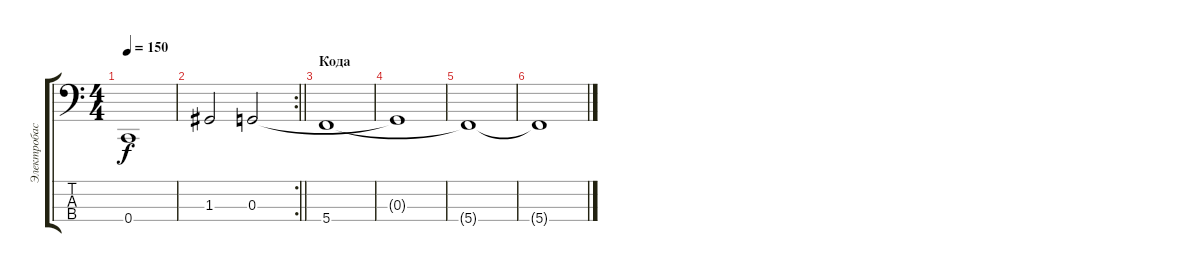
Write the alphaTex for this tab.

\track ("Электробасист" "Электробас") {instrument electricbasspick}
\staff {score tabs}
\tuning (F2 C2 G1 C1) {hide}
\ts (4 4)
\tempo 150
\clef f4
\ks c
0.4.1{dy f} |
\rc 2
\barLineRight lightlight
1.3.2 0.3.2 |
\section ("" "Кода")
5.4.1 |
0.3{t}.1 |
5.4{t}.1 |
5.4{t}.1
